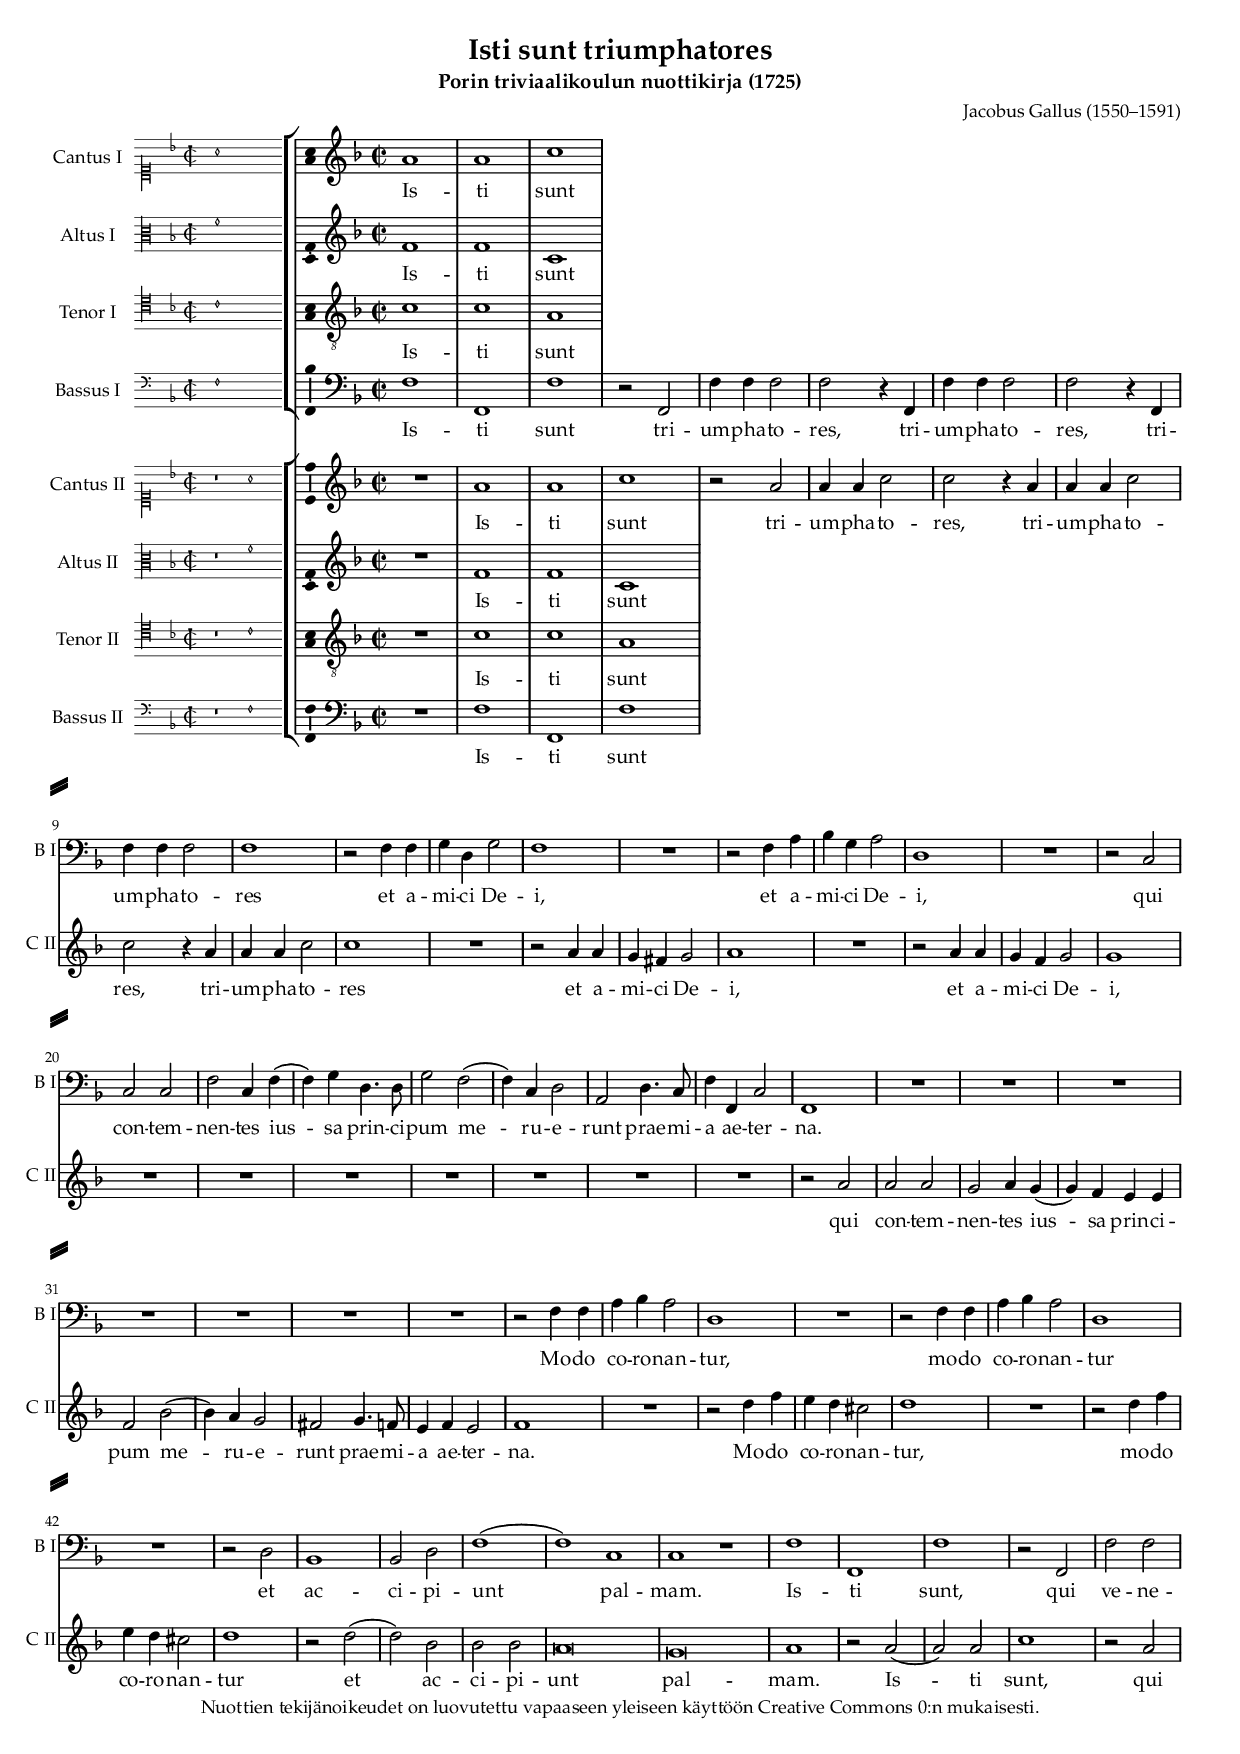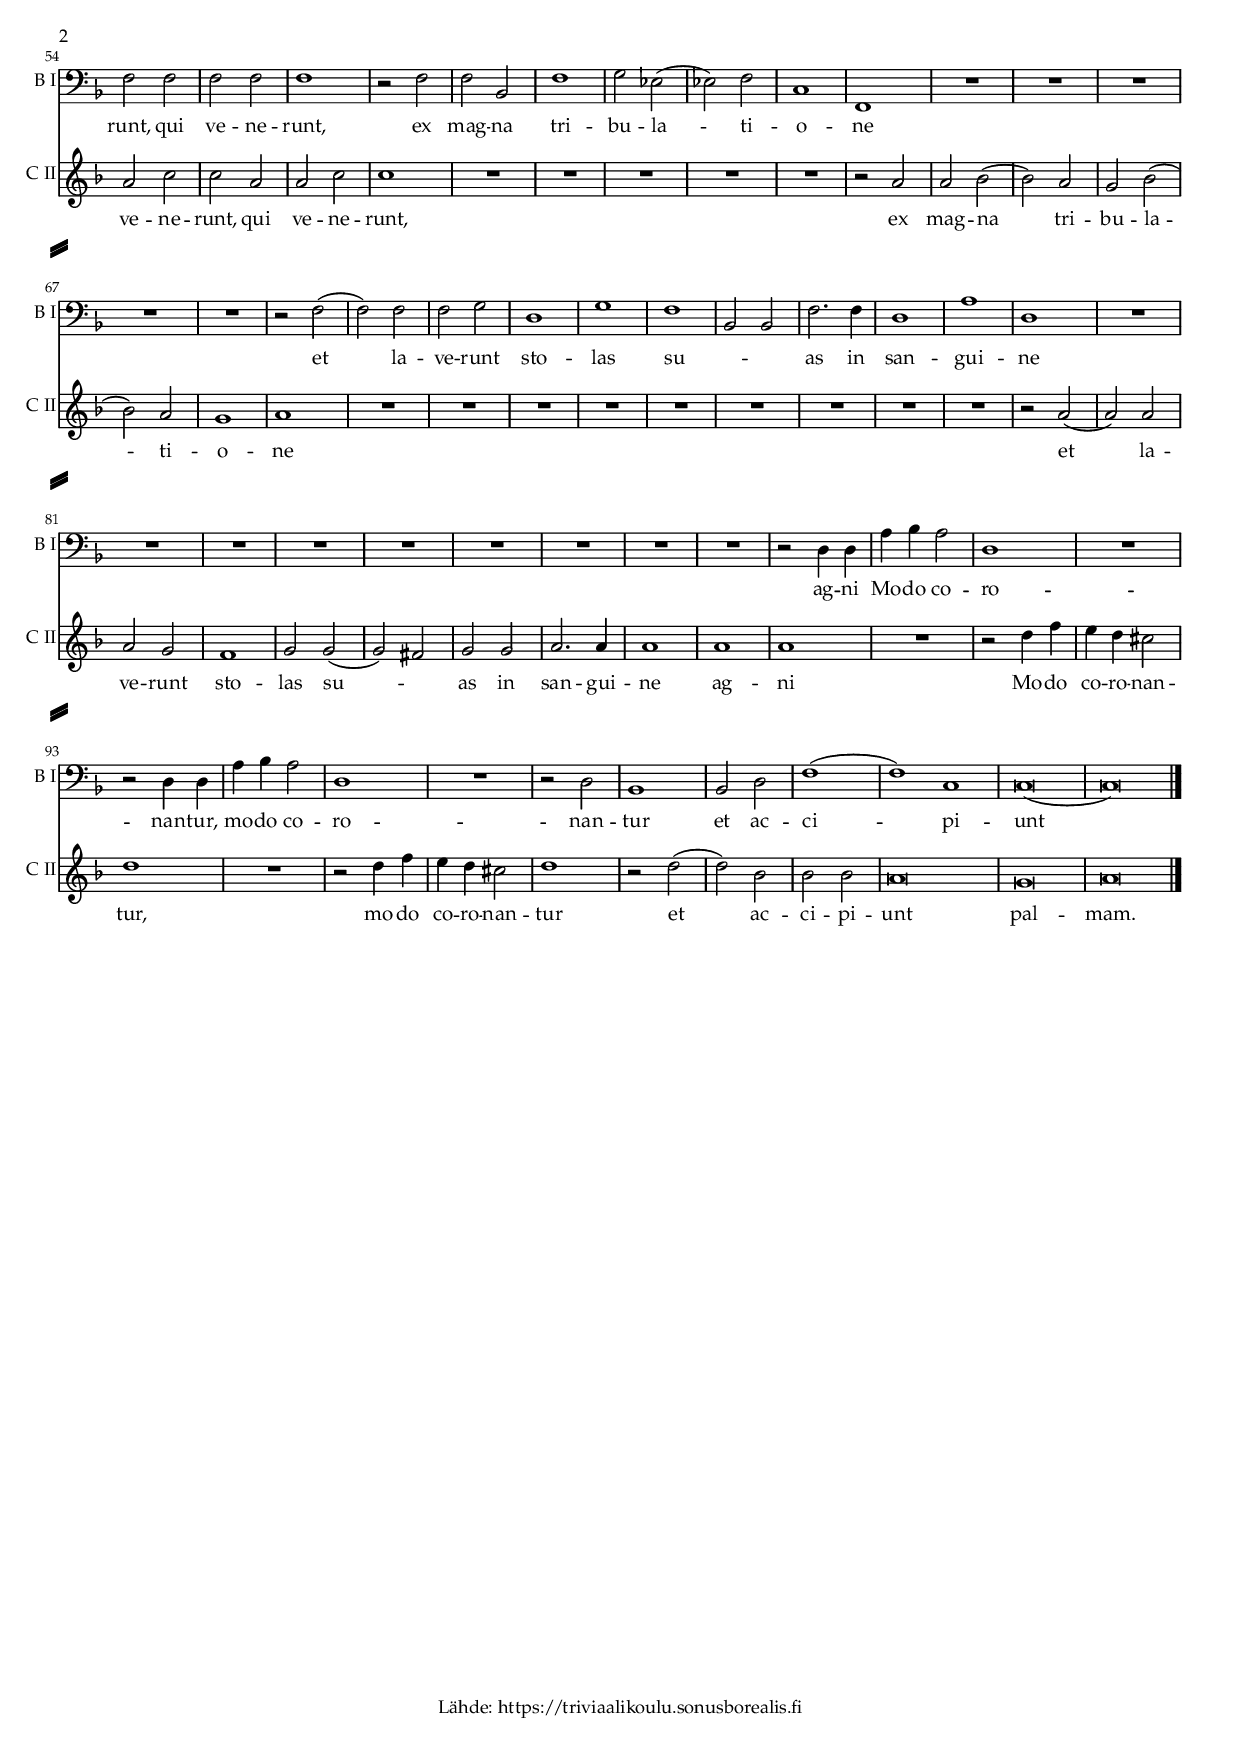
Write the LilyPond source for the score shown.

\version "2.19.49"
\include "suomi.ly"


stanzaOneLyricsChoirOne = \lyricmode {
    Is -- ti  sunt
    tri -- um -- pha -- to -- res,
    tri -- um -- pha -- to -- res,
    tri -- um -- pha -- to -- res
    et a -- mi -- ci De -- i,
    et a -- mi -- ci De -- i,

    qui con -- tem -- nen -- tes ius -- sa
    prin -- ci -- pum me -- ru -- e -- runt
    prae -- mi -- a ae -- ter -- na.

    Mo -- do co -- ro -- nan -- tur,
    mo -- do co -- ro -- nan -- tur
    et ac -- ci -- pi -- unt pal -- mam.

    Is -- ti  sunt,
    qui ve -- ne -- runt,
    qui ve -- ne -- runt,
    ex mag -- na tri -- bu -- la -- ti -- o -- ne
    et la -- ve -- runt sto -- las su -- _ _ as
    in san -- gui -- ne ag -- ni

    Mo -- do co -- ro -- nan -- tur,
    mo -- do co -- ro -- nan -- tur
    et ac -- ci -- pi -- unt pal -- mam.
}

stanzaOneLyricsChoirTwo = \lyricmode {
    Is -- ti  sunt
    tri -- um -- pha -- to -- res,
    tri -- um -- pha -- to -- res,
    tri -- um -- pha -- to -- res
    et a -- mi -- ci De -- i,
    et a -- mi -- ci De -- i,

    qui con -- tem -- nen -- tes ius -- sa
    prin -- ci -- pum me -- ru -- e -- runt
    prae -- mi -- a ae -- ter -- na.

    Mo -- do co -- ro -- nan -- tur,
    mo -- do co -- ro -- nan -- tur
    et ac -- ci -- pi -- unt pal -- mam.

    Is -- ti  sunt,
    qui ve -- ne -- runt,
    qui ve -- ne -- runt,
    ex mag -- na tri -- bu -- la -- ti -- o -- ne
    et la -- ve -- runt sto -- las su -- _ as
    in san -- gui -- ne ag -- ni

    Mo -- do co -- ro -- nan -- tur,
    mo -- do co -- ro -- nan -- tur
    et ac -- ci -- pi -- unt pal -- mam.
}

stanzaOneLyricsChoirTwoBass = \lyricmode {
    Is -- ti  sunt
    tri -- um -- pha -- to -- res,
    tri -- um -- pha -- to -- res,
    tri -- um -- pha -- to -- res
    et a -- mi -- ci De -- i,
    et a -- mi -- ci De -- i,

    qui con -- tem -- nen -- tes ius -- sa
    prin -- ci -- pum me -- ru -- e -- runt
    prae -- mi -- a ae -- ter -- na.

    Mo -- do co -- ro -- nan -- tur,
    mo -- do co -- ro -- nan -- tur
    et ac -- ci -- pi -- unt pal -- mam.

    Is -- ti  sunt,
    qui ve -- ne -- runt,
    qui ve -- ne -- runt,
    ex mag -- na tri -- bu -- la -- ti -- o -- ne
    et la -- ve -- runt sto -- las su -- as
    in san -- gui -- ne ag -- ni

    Mo -- do co -- ro -- nan -- tur,
    mo -- do co -- ro -- nan -- tur
    et ac -- ci -- pi -- unt pal -- mam.
}


% First choir

SopranoOneMusic = \relative c'' {
	\set Staff.instrumentName = #"Cantus I"
	\set Staff.shortInstrumentName = "C I"

	\incipit { \clef "mensural-c1" \key f \major \time 2/2 a'1 }

	a1 | a | c |
}

AltoOneMusic = \relative c' {
	\set Staff.instrumentName = #"Altus I"
	\set Staff.shortInstrumentName = "A I"

	\incipit { \clef "mensural-c3" \key f \major \time 2/2 f'1 }

	f1 | f | c |
}

TenoreOneMusic = \relative c' {
	\set Staff.instrumentName = #"Tenor I"
	\set Staff.shortInstrumentName = "T I"

	\incipit { \clef "mensural-c4" \key f \major \time 2/2 c'1 }

	\clef "treble_8"
	c1 | c | a |
}

BassOneMusic = \relative c {
	\set Staff.instrumentName = #"Bassus I"
	\set Staff.shortInstrumentName = "B I"

	\incipit { \clef "mensural-f" \key f \major \time 2/2 f1 }

	\clef bass
	f1 | f, | f' | r2 f, | f'4 f f2 | f r4 f, | f' f f2 |
	f r4 f, | f' f f2 | f1 | r2 f4 f | g d g2 | f1 | R |
	r2 f4 a | b g a2 | d,1 | R | 

	r2 c | c c | f c4 f( | f) g d4. d8 |
	g2 f( | f4) c d2 | a d4. c8 | f4 f, c'2 | f,1 |
	\repeat unfold 7 { R | }

	r2 f'4 f | a b a2 | d,1 | R |
	r2 f4 f | a b a2 | d,1 | R |
	r2 d | b1 | b2 d | f1( | 
	\set Timing.measureLength = #(ly:make-moment 4/2)
	f) c | c r |
	\set Timing.measureLength = #(ly:make-moment 2/2)

	f | f, | f' | r2 f, | f' f | f f | f f | f1 |
	r2 f | f b, | f'1 | g2 es( | es) f | c1 | f, |
	\repeat unfold 5 { R | }

	r2 f'( | f) f | f g | d1 | g | f | b,2 b | f'2. f4 | d1 | a' | d, |
	\repeat unfold 9 { R | }

	r2 d4 d | a' b a2 | d,1 | R |
	r2 d4 d | a' b a2 | d,1 | R |
	r2 d | b1 | b2 d | 
	
	% d\breve | c1 | f,breve 
	f1( | 
	\set Timing.measureLength = #(ly:make-moment 4/2)
	f) c | c\breve( | c) \bar "|."
}


% Second choir

SopranoTwoMusic = \relative c'' {
	\set Staff.instrumentName = #"Cantus II"
	\set Staff.shortInstrumentName = "C II"

	\incipit {
		\clef "mensural-c1" \key f \major \time 2/2
		r1 a'1
	}

	R1 | a | a | c | r2 a | a4 a c2 | c r4 a |
	a a c2 | c r4 a | a a c2 | c1 |
	R | r2 a4 a | g fis g2 | a1 | R |
	                 % a1 ?
	r2 a4 a | g f g2 | g1 | 
	\repeat unfold 7 { R | }

	r2 a | a a | g a4 g( | g) f e e |
	f2 b( | b4) a g2 | fis g4. f8 | e4 f e2 | f1 |

	R r2 d'4 f | e d cis2 | d1 | R |
	r2 d4 f | e d cis2 | d1 |
	r2 d( | d) b | b b |
	\set Timing.measureLength = #(ly:make-moment 4/2)
	        % a
	a\breve | g |
	\set Timing.measureLength = #(ly:make-moment 2/2)
	a1 | r2 a( | a) a | c1 |

	r2 a | a c | c a | a c | c1 |
	\repeat unfold 5 { R | }

	r2 a | a b( | b) a | g b( | b) a | g1 | a |
	\repeat unfold 9 { R | }

	r2 a( | a) a | a g | f1 | g2 g( | g) fis |
	g g | a2. a4 | a1 | a | a | R |

	r2 d4 f | e d cis2 | d1 | R |
	r2 d4 f | e d cis2 | d1 | 
	r2 d( | d) b | b b | 
	\set Timing.measureLength = #(ly:make-moment 4/2)
	a\breve | g\breve | a\breve \bar "|."
}

AltoTwoMusic = \relative c' {
	\set Staff.instrumentName = #"Altus II"
	\set Staff.shortInstrumentName = "A II"

	\incipit {
		\clef "mensural-c3" \key f \major \time 2/2
		r1 f'
	}

	R1 | f | | f | c |

}

TenoreTwoMusic = \relative c' {
	\set Staff.instrumentName = #"Tenor II"
	\set Staff.shortInstrumentName = "T II"

	\incipit {
		\clef "mensural-c4" \key f \major \time 2/2
		r1 c'
	}

	\clef "treble_8"
	R1 | c | c | a |
}


BassTwoMusic = \relative c {
	\set Staff.instrumentName = #"Bassus II"
	\set Staff.shortInstrumentName = "B II"

	\incipit {
		\clef "mensural-f" \key f \major \time 2/2
		r1 f
	}

	\clef bass
	R1 | f | f, | f' |
}


\include "isti-sunt-triumphatores.header.ily"

\paper {
  system-separator-markup = \slashSeparator
}

\score {
<<
  \new StaffGroup = choirOneStaff <<
    \new Staff <<
      \new Voice = "Soprano" {
		\global
        \SopranoOneMusic
      }
     \new Lyrics \lyricsto "Soprano" {
       \stanzaOneLyricsChoirOne
     }
    >>
    \new Staff <<
      \new Voice = "Alto" {
        \global
        \AltoOneMusic
      }
     \new Lyrics \lyricsto "Alto" {
       \stanzaOneLyricsChoirOne
     }
    >>
    \new Staff <<
      \new Voice = "Tenore" {
        \global
        \TenoreOneMusic
      }
      \new Lyrics \lyricsto "Tenore" {
       \stanzaOneLyricsChoirOne
      }
    >>
    \new Staff <<
      \new Voice = "Bass" {
        \global
        \BassOneMusic
      }
      \new Lyrics \lyricsto "Bass" {
       \stanzaOneLyricsChoirOne
      }
    >>
  >>

  \new StaffGroup = choirTwoStaff <<
    \new Staff <<
      \new Voice = "SopranoTwo" {
		\global
        \SopranoTwoMusic
      }
     \new Lyrics \lyricsto "SopranoTwo" {
       \stanzaOneLyricsChoirTwo
     }
    >>
    \new Staff <<
      \new Voice = "AltoTwo" {
        \global
        \AltoTwoMusic
      }
     \new Lyrics \lyricsto "AltoTwo" {
       \stanzaOneLyricsChoirOne
     }
    >>
    \new Staff <<
      \new Voice = "TenoreTwo" {
        \global
        \TenoreTwoMusic
      }
      \new Lyrics \lyricsto "TenoreTwo" {
       \stanzaOneLyricsChoirOne
      }
    >>
    \new Staff <<
      \new Voice = "BassTwo" {
        \global
        \BassTwoMusic
      }
      \new Lyrics \lyricsto "BassTwo" {
       \stanzaOneLyricsChoirTwoBass
      }
    >>
  >>
>>

  \midi {
    \tempo 4 = 160
  }
  \layout {
    \context {
      \Staff
      \consists "Ambitus_engraver"
    }
    indent = 4\cm
    incipit-width = 2.5\cm
    \context {
     \Score
     \override VerticalAxisGroup.remove-first = ##t
    }
  }
}
